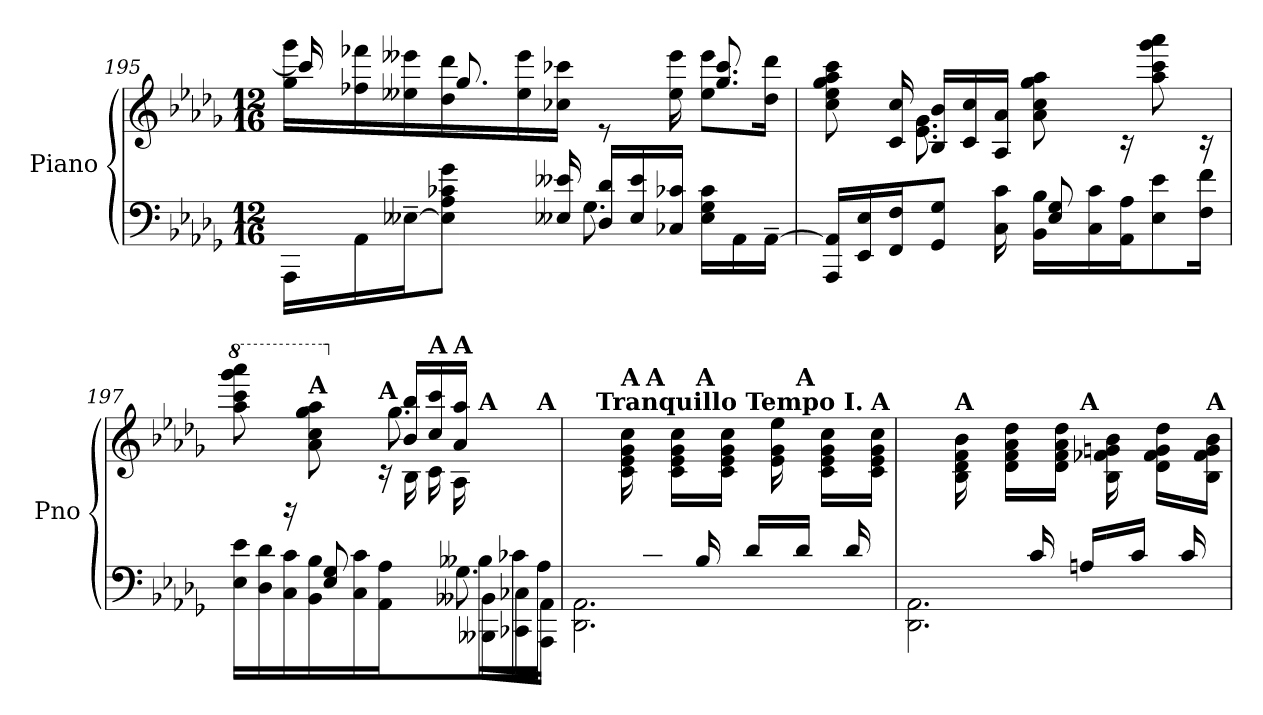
**kern	**kern
*part1	*part1
*staff2	*staff1
*I"Piano	*
*I'Pno	*
*clefF4	*clefG2
*k[b-e-a-d-g-]	*k[b-e-a-d-g-]
*M12/16	*M12/16
=195	=195
*^	*^
16AAA-\LL	4.ryy	16gg-\ 16ggg-\LL	16ccc-/]
16AA-\	.	16ff-X\ 16fff-X\	8ryy
[16E--X~\J	.	16ee--X\ 16eee--X\	.
8E--\] 8A-\ 8c-X\ 8g-\J	.	16dd-\ 16ddd-\	8.gg-/
.	.	16ee--\ 16eee--\	.
16E--X/ 16e--X/	.	16cc-X\ 16ccc-X\JJ	.
16D-/ 16d-/LL	8.G-\	8re	8.ryy
16E--/ 16e--/	.	.	.
16C-X/ 16c-X/JJ	.	16ee--\ 16eee--\	.
16E--\ 16G-\ 16c-\LL	8.ryy	8ee--\ 8eee--\L	8.gg-/ 8.ccc-/
16AA-\	.	.	.
[16AA-~\JJ	.	16dd-\ 16ddd-\Jk	.
=196	=196	=196	=196
16AAA-/ 16AA-/]LL	4.ryy	8cc\ 8ee-\ 8gg-\ 8aa-\ 8ccc\	8.ryy
16EE-/ 16E-/	.	.	.
16FF/ 16F/J	.	16c/ 16cc/	.
8GG-/ 8G-/J	.	16B-/ 16b-/LL	8.e-\ 8.g-\
.	.	16c/ 16cc/	.
16C\ 16c\	.	16A-/ 16a-/JJ	.
16BB-\ 16B-\LL	8E-/ 8G-/	8a-\ 8cc\ 8gg-\ 8aa-\	4.ryy
16C\ 16c\	.	.	.
16AA-\ 16A-\J	4ryy	16rc	.
8E-\ 8e-\	.	8aa-\ 8ccc\ 8ggg-\ 8aaa-\	.
16F\ 16f\Jk	.	16rc	.
*	*	*v	*v
!!LO:LB:g=z
=197	=197	=197
*	*^	*
*	*	*	*8va
*	*	*	*^
*	*	*	*	*^
16E-\ 16e-\LL	8.ryy	16ryy	8aaa-\ 8cccc\ 8gggg-\ 8aaaa-\	4.ryy	4.ryy
*	*v	*v	*	*	*
16D-\ 16d-\	.	.	.	.
16C\ 16c\	.	16rc	.	.
!	!	!LO:TX:a:B:t=A	!	!
16BB-\ 16B-\	8E-/ 8G-/	8aa-\ 8ccc\ 8ggg-\ 8aaa-\	.	.
16C\ 16c\	.	.	.	.
*	*	*X8va	*	*
!	!	!LO:TX:a:B:t=A	!	!
16AA-\ 16A-\JJ	4ryy	16rc	.	.
8.ryy	.	16b-/ 16bb-/LL	8.gg-\	16B-\LL
!	!	!LO:TX:a:B:t=A	!	!
.	.	16cc/ 16ccc/	.	16c\
!	!	!LO:TX:a:B:t=A	!	!
.	.	16a-/ 16aa-/JJ	.	16A-\
*	*^	*	*	*
!	!	!	!LO:TX:a:B:t=A	!	!
16B--X/	16BBB--X\ 16BB--X\LL	8.G-\	8ryy	8.ryy	8.ryy
16c-X/	16CC-X\ 16C-X\	.	.	.	.
!	!	!	!LO:TX:a:B:t=A	!	!
16A-/JJ	16AAA-\ 16AA-\JJ	.	16ryy	.	.
*	*v	*v	*	*	*
*	*	*v	*v	*v
=198	=198	=198
!	!	!LO:TX:a:B:t=Tranquillo Tempo I.
!LO:N:head=open	!	!
16AA-/LLyy	2.DD-\ 2.AA-\	16ryy
!	!	!LO:TX:a:B:t=A
16ryy	.	16c\ 16e-\ 16g-\ 16cc\
!	!	!LO:TX:a:B:t=A
16d-/JJ	.	16ryy
16ryy	.	16c\ 16e-\ 16g-\ 16cc\LL
!	!	!LO:TX:a:B:t=A
16B-/	.	16ryy
16ryy	.	16c\ 16e-\ 16g-\ 16cc\JJ
16d-/LL	.	16ryy
16ryy	.	16e-\ 16g-\ 16ee-\
!	!	!LO:TX:a:B:t=A
16d-/JJ	.	16ryy
16ryy	.	16c\ 16e-\ 16g-\ 16cc\LL
16d-/	.	16ryy
!	!	!LO:TX:a:B:t=A
16ryy	.	16c\ 16e-\ 16g-\ 16cc\JJ
=199	=199	=199
!LO:N:head=open	!	!
16AA-/LLyy	2.DD-\ 2.AA-\	16ryy
!	!	!LO:TX:a:B:t=A
16ryy	.	16B-\ 16d-\ 16f\ 16b-\
16A-/JJ	.	16ryy
16ryy	.	16d-\ 16f\ 16a-\ 16dd-\LL
16c/	.	16ryy
16ryy	.	16d-\ 16f\ 16a-\ 16dd-\JJ
!	!	!LO:TX:a:B:t=A
16An/LL	.	16ryy
16ryy	.	16B-\ 16f-X\ 16gn\ 16b-\
16c/JJ	.	16ryy
16ryy	.	16d-\ 16f-\ 16g\ 16dd-\LL
16c/	.	16ryy
!	!	!LO:TX:a:B:t=A
16ryy	.	16B-\ 16f-\ 16g\ 16b-\JJ
*v	*v	*
=	=
*-	*-
